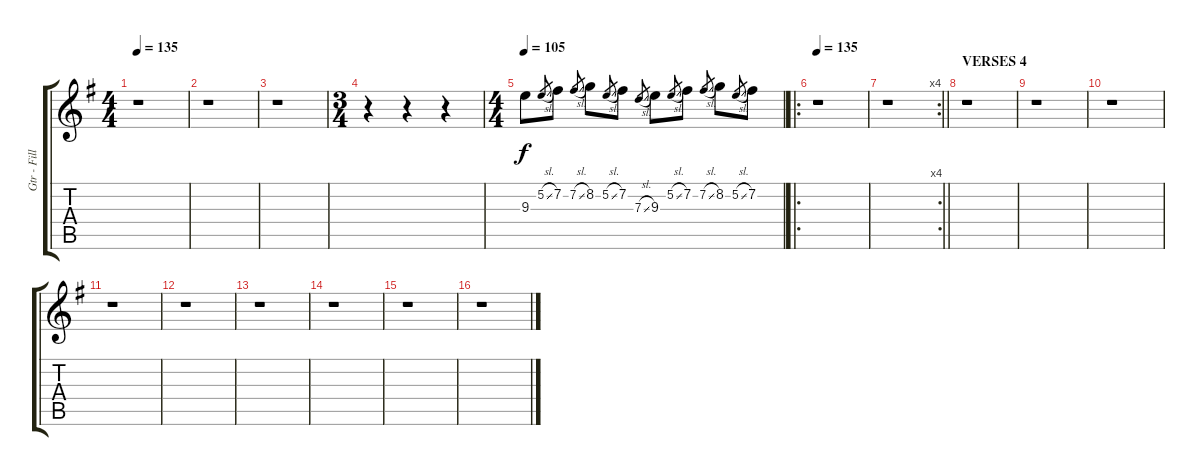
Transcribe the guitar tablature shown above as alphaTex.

\track ("Gtr - Fills" "Gtr - Fill") {instrument overdrivenguitar}
\staff {score tabs}
\tuning (E4 B3 G3 D3 A2 E2) {hide}
\ts (4 4)
\tempo 135
\clef g2
\ks eminor
r.1{dy f} |
r.1 |
r.1 |
\ts (3 4)
r.4 r.4 r.4 |
\ts (4 4)
\tempo 105
9.3.8 5.2{sl}.8{gr} 7.2.8 7.2{sl}.8{gr beam merge} 8.2.8 5.2{sl}.8{gr} 7.2.8 7.3{sl}.8{gr} 9.3.8 5.2{sl}.8{gr} 7.2.8 7.2{sl}.8{gr beam merge} 8.2.8 5.2{sl}.8{gr} 7.2.8 |
\ro
\tempo 135
r.1 |
\rc 4
\barLineRight lightlight
r.1 |
\section ("" "VERSES 4")
r.1 |
r.1 |
r.1 |
r.1 |
r.1 |
r.1 |
r.1 |
r.1 |
r.1
